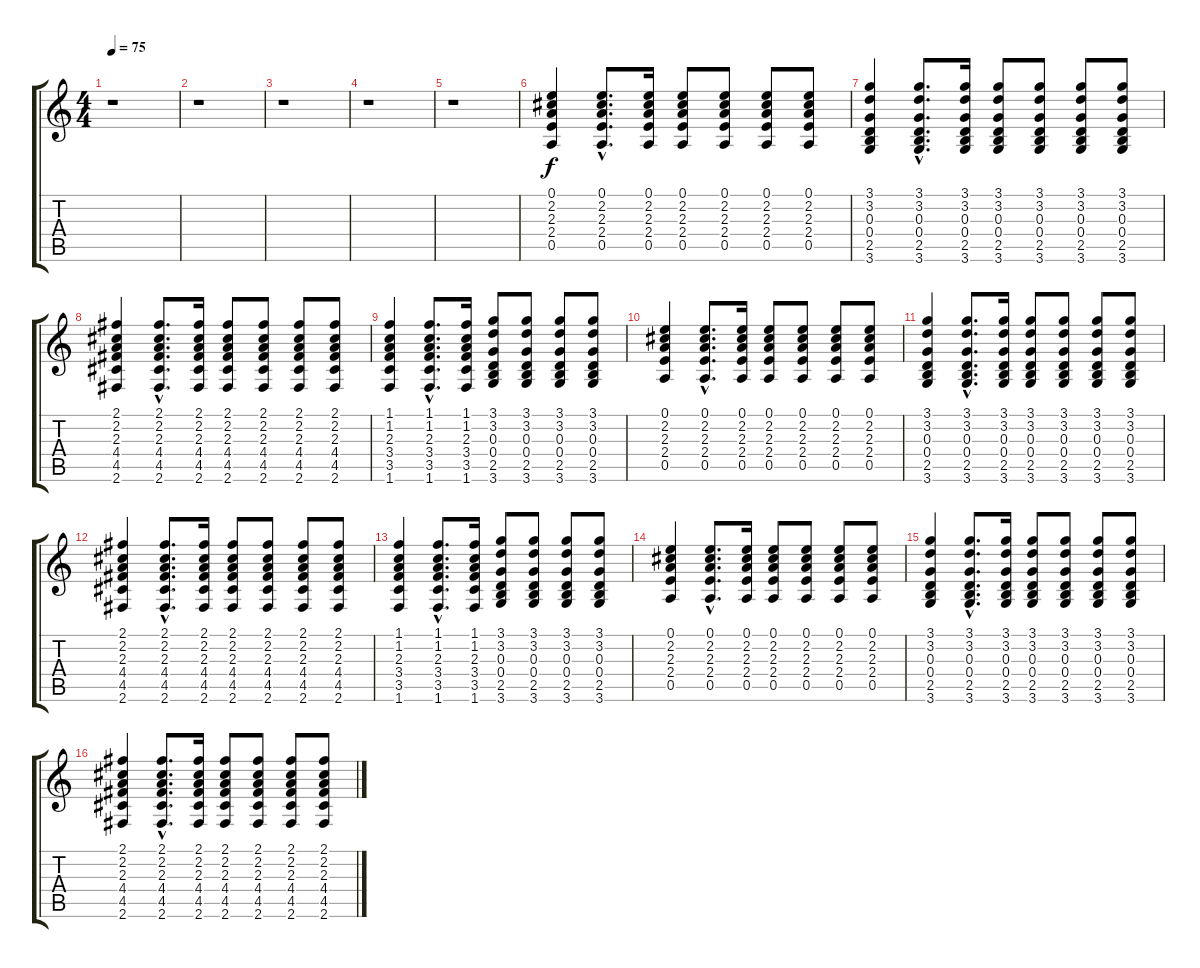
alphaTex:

\track "" {instrument distortionguitar}
\staff {score tabs}
\tuning (E4 B3 G3 D3 A2 E2) {hide}
\ts (4 4)
\tempo 75
\clef g2
\ks c
r.1{dy f} |
r.1 |
r.1 |
r.1 |
r.1 |
(0.1 2.2 2.3 2.4 0.5).4 (0.1{hac} 2.2{hac} 2.3{hac} 2.4{hac} 0.5{hac}).8{d} (0.1 2.2 2.3 2.4 0.5).16 (0.1 2.2 2.3 2.4 0.5).8 (0.1 2.2 2.3 2.4 0.5).8 (0.1 2.2 2.3 2.4 0.5).8 (0.1 2.2 2.3 2.4 0.5).8 |
(3.1 3.2 0.3 0.4 2.5 3.6).4 (3.1{hac} 3.2{hac} 0.3{hac} 0.4{hac} 2.5{hac} 3.6{hac}).8{d} (3.1 3.2 0.3 0.4 2.5 3.6).16 (3.1 3.2 0.3 0.4 2.5 3.6).8 (3.1 3.2 0.3 0.4 2.5 3.6).8 (3.1 3.2 0.3 0.4 2.5 3.6).8 (3.1 3.2 0.3 0.4 2.5 3.6).8 |
(2.1 2.2 2.3 4.4 4.5 2.6).4 (2.1{hac} 2.2{hac} 2.3{hac} 4.4{hac} 4.5{hac} 2.6{hac}).8{d} (2.1 2.2 2.3 4.4 4.5 2.6).16 (2.1 2.2 2.3 4.4 4.5 2.6).8 (2.1 2.2 2.3 4.4 4.5 2.6).8 (2.1 2.2 2.3 4.4 4.5 2.6).8 (2.1 2.2 2.3 4.4 4.5 2.6).8 |
(1.1 1.2 2.3 3.4 3.5 1.6).4 (1.1{hac} 1.2{hac} 2.3{hac} 3.4{hac} 3.5{hac} 1.6{hac}).8{d} (1.1 1.2 2.3 3.4 3.5 1.6).16 (3.1 3.2 0.3 0.4 2.5 3.6).8 (3.1 3.2 0.3 0.4 2.5 3.6).8 (3.1 3.2 0.3 0.4 2.5 3.6).8 (3.1 3.2 0.3 0.4 2.5 3.6).8 |
(0.1 2.2 2.3 2.4 0.5).4 (0.1{hac} 2.2{hac} 2.3{hac} 2.4{hac} 0.5{hac}).8{d} (0.1 2.2 2.3 2.4 0.5).16 (0.1 2.2 2.3 2.4 0.5).8 (0.1 2.2 2.3 2.4 0.5).8 (0.1 2.2 2.3 2.4 0.5).8 (0.1 2.2 2.3 2.4 0.5).8 |
(3.1 3.2 0.3 0.4 2.5 3.6).4 (3.1{hac} 3.2{hac} 0.3{hac} 0.4{hac} 2.5{hac} 3.6{hac}).8{d} (3.1 3.2 0.3 0.4 2.5 3.6).16 (3.1 3.2 0.3 0.4 2.5 3.6).8 (3.1 3.2 0.3 0.4 2.5 3.6).8 (3.1 3.2 0.3 0.4 2.5 3.6).8 (3.1 3.2 0.3 0.4 2.5 3.6).8 |
(2.1 2.2 2.3 4.4 4.5 2.6).4 (2.1{hac} 2.2{hac} 2.3{hac} 4.4{hac} 4.5{hac} 2.6{hac}).8{d} (2.1 2.2 2.3 4.4 4.5 2.6).16 (2.1 2.2 2.3 4.4 4.5 2.6).8 (2.1 2.2 2.3 4.4 4.5 2.6).8 (2.1 2.2 2.3 4.4 4.5 2.6).8 (2.1 2.2 2.3 4.4 4.5 2.6).8 |
(1.1 1.2 2.3 3.4 3.5 1.6).4 (1.1{hac} 1.2{hac} 2.3{hac} 3.4{hac} 3.5{hac} 1.6{hac}).8{d} (1.1 1.2 2.3 3.4 3.5 1.6).16 (3.1 3.2 0.3 0.4 2.5 3.6).8 (3.1 3.2 0.3 0.4 2.5 3.6).8 (3.1 3.2 0.3 0.4 2.5 3.6).8 (3.1 3.2 0.3 0.4 2.5 3.6).8 |
(0.1 2.2 2.3 2.4 0.5).4 (0.1{hac} 2.2{hac} 2.3{hac} 2.4{hac} 0.5{hac}).8{d} (0.1 2.2 2.3 2.4 0.5).16 (0.1 2.2 2.3 2.4 0.5).8 (0.1 2.2 2.3 2.4 0.5).8 (0.1 2.2 2.3 2.4 0.5).8 (0.1 2.2 2.3 2.4 0.5).8 |
(3.1 3.2 0.3 0.4 2.5 3.6).4 (3.1{hac} 3.2{hac} 0.3{hac} 0.4{hac} 2.5{hac} 3.6{hac}).8{d} (3.1 3.2 0.3 0.4 2.5 3.6).16 (3.1 3.2 0.3 0.4 2.5 3.6).8 (3.1 3.2 0.3 0.4 2.5 3.6).8 (3.1 3.2 0.3 0.4 2.5 3.6).8 (3.1 3.2 0.3 0.4 2.5 3.6).8 |
(2.1 2.2 2.3 4.4 4.5 2.6).4 (2.1{hac} 2.2{hac} 2.3{hac} 4.4{hac} 4.5{hac} 2.6{hac}).8{d} (2.1 2.2 2.3 4.4 4.5 2.6).16 (2.1 2.2 2.3 4.4 4.5 2.6).8 (2.1 2.2 2.3 4.4 4.5 2.6).8 (2.1 2.2 2.3 4.4 4.5 2.6).8 (2.1 2.2 2.3 4.4 4.5 2.6).8
